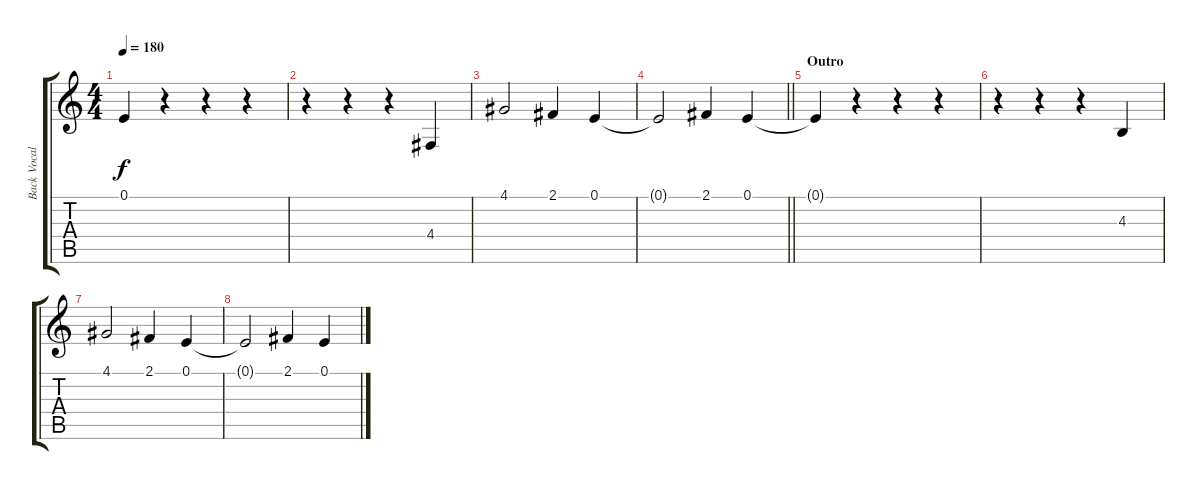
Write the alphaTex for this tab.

\track ("Back Vocals" "Back Vocal") {instrument tenorsax}
\staff {score tabs}
\tuning (E4 B3 G3 D3 A2 E2) {hide}
\ts (4 4)
\tempo 180
\clef g2
\ks c
0.1{t}.4{dy f} r.4 r.4 r.4 |
r.4 r.4 r.4 4.4.4 |
4.1.2 2.1.4 0.1.4 |
\barLineRight lightlight
0.1{t}.2 2.1.4 0.1.4 |
\section ("" "Outro")
0.1{t}.4 r.4 r.4 r.4 |
r.4 r.4 r.4 4.3.4 |
4.1.2 2.1.4 0.1.4 |
0.1{t}.2 2.1.4 0.1.4
